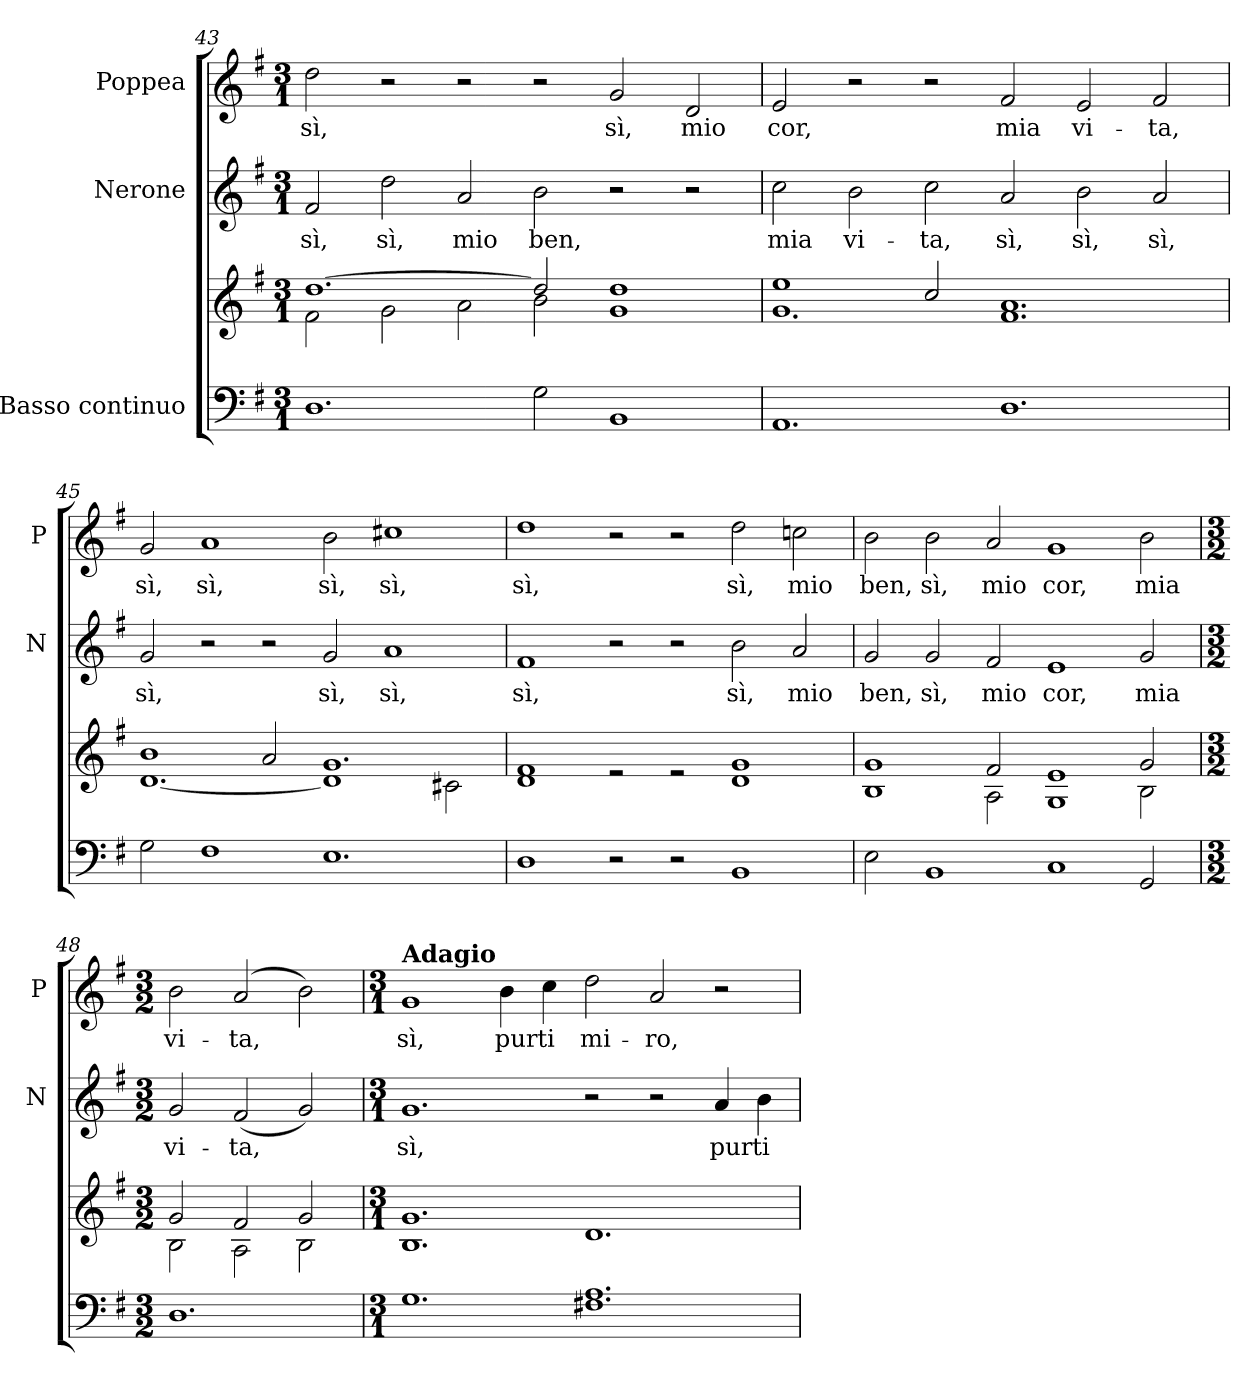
**kern	**kern	**kern	**text	**kern	**text
*part3	*part3	*part2	*part2	*part1	*part1
*staff4	*staff3	*staff2	*staff2	*staff1	*staff1
*I"Basso  continuo	*	*I"Nerone	*	*I"Poppea	*
*	*	*I'N	*	*I'P	*
*clefF4	*clefG2	*clefG2	*	*clefG2	*
*k[f#]	*k[f#]	*k[f#]	*	*k[f#]	*
*M3/1	*M3/1	*M3/1	*	*M3/1	*
=43	=43	=43	=43	=43	=43
*	*^	*	*	*	*
!	!	!	!	!LO:LY:b	!	!LO:LY:b
1.D	[1.dd	2f#\	2f#/	sì,	2dd\	sì,
!	!	!	!	!LO:LY:b	!	!
.	.	2g\	2dd\	sì,	2r	.
!	!	!	!	!LO:LY:b	!	!
.	.	2a\	2a/	mio	2r	.
!	!	!	!	!LO:LY:b	!	!
2G\	2dd/]	2b\	2b\	ben,	2r	.
!	!	!	!	!	!	!LO:LY:b
1BB	1dd	1g	2r	.	2g/	sì,
!	!	!	!	!	!	!LO:LY:b
.	.	.	2r	.	2d/	mio
!!LO:PB:g=z
=44	=44	=44	=44	=44	=44	=44
!	!	!	!	!LO:LY:b	!	!LO:LY:b
1.AA	1ee	1.g	2cc\	mia	2e/	cor,
!	!	!	!	!LO:LY:b	!	!
.	.	.	2b\	vi-	2r	.
!	!	!	!	!LO:LY:b	!	!
.	2cc/	.	2cc\	-ta,	2r	.
!	!	!	!	!LO:LY:b	!	!LO:LY:b
1.D	1.a	1.f#	2a/	sì,	2f#/	mia
!	!	!	!	!LO:LY:b	!	!LO:LY:b
.	.	.	2b\	sì,	2e/	vi-
!	!	!	!	!LO:LY:b	!	!LO:LY:b
.	.	.	2a/	sì,	2f#/	-ta,
=45	=45	=45	=45	=45	=45	=45
!	!	!	!	!LO:LY:b	!	!LO:LY:b
2G\	1b	[1.d	2g/	sì,	2g/	sì,
!	!	!	!	!	!	!LO:LY:b
1F#	.	.	2r	.	1a	sì,
.	2a/	.	2r	.	.	.
!	!	!	!	!LO:LY:b	!	!LO:LY:b
1.E	1.g	1d]	2g/	sì,	2b\	sì,
!	!	!	!	!LO:LY:b	!	!LO:LY:b
.	.	.	1a	sì,	1cc#X	sì,
.	.	2c#X\	.	.	.	.
=46	=46	=46	=46	=46	=46	=46
!	!	!	!	!LO:LY:b	!	!LO:LY:b
1D	1f#	1d	1f#	sì,	1dd	sì,
2r	2re	1ryy	2r	.	2r	.
2r	2re	.	2r	.	2r	.
!	!	!	!	!LO:LY:b	!	!LO:LY:b
1BB	1g	1d	2b\	sì,	2dd\	sì,
!	!	!	!	!LO:LY:b	!	!LO:LY:b
.	.	.	2a/	mio	2ccn\	mio
=47	=47	=47	=47	=47	=47	=47
!	!	!	!	!LO:LY:b	!	!LO:LY:b
2E\	1g	1B	2g/	ben,	2b\	ben,
!	!	!	!	!LO:LY:b	!	!LO:LY:b
1BB	.	.	2g/	sì,	2b\	sì,
!	!	!	!	!LO:LY:b	!	!LO:LY:b
.	2f#/	2A\	2f#/	mio	2a/	mio
!	!	!	!	!LO:LY:b	!	!LO:LY:b
1C	1e	1G	1e	cor,	1g	cor,
!	!	!	!	!LO:LY:b	!	!LO:LY:b
2GG/	2g/	2B\	2g/	mia	2b\	mia
!!LO:LB:g=z
=48	=48	=48	=48	=48	=48	=48
*M3/2	*M3/2	*	*M3/2	*	*M3/2	*
!	!	!	!	!LO:LY:b	!	!LO:LY:b
1.D	2g/	2B\	2g/	vi-	2b\	vi-
!	!	!	!	!LO:LY:b	!	!LO:LY:b
.	2f#/	2A\	(<2f#/	-ta,	(>2a/	-ta,
.	2g/	2B\	2g/)	.	2b\)	.
!!LO:LB:g=z
=49	=49	=49	=49	=49	=49	=49
*M3/1	*M3/1	*	*M3/1	*	*M3/1	*
!	!	!	!	!	!LO:TX:a:B:t=Adagio	!
!	!	!	!	!LO:LY:b	!	!LO:LY:b
1.G	1.g	1.B	1.g	sì,	1g	sì,
!	!	!	!	!	!	!LO:LY:b
.	.	.	.	.	4b\	pur
!	!	!	!	!	!	!LO:LY:b
.	.	.	.	.	4cc\	ti
!	!	!	!	!	!	!LO:LY:b
1.F#X 1.A	1.d	1ryy	2r	.	2dd\	mi-
!	!	!	!	!	!	!LO:LY:b
.	.	.	2r	.	2a/	-ro,
!	!	!	!	!LO:LY:b	!	!
.	.	2ryy	4a/	pur	2r	.
!	!	!	!	!LO:LY:b	!	!
.	.	.	4b\	ti	.	.
*	*v	*v	*	*	*	*
=	=	=	=	=	=
*-	*-	*-	*-	*-	*-
